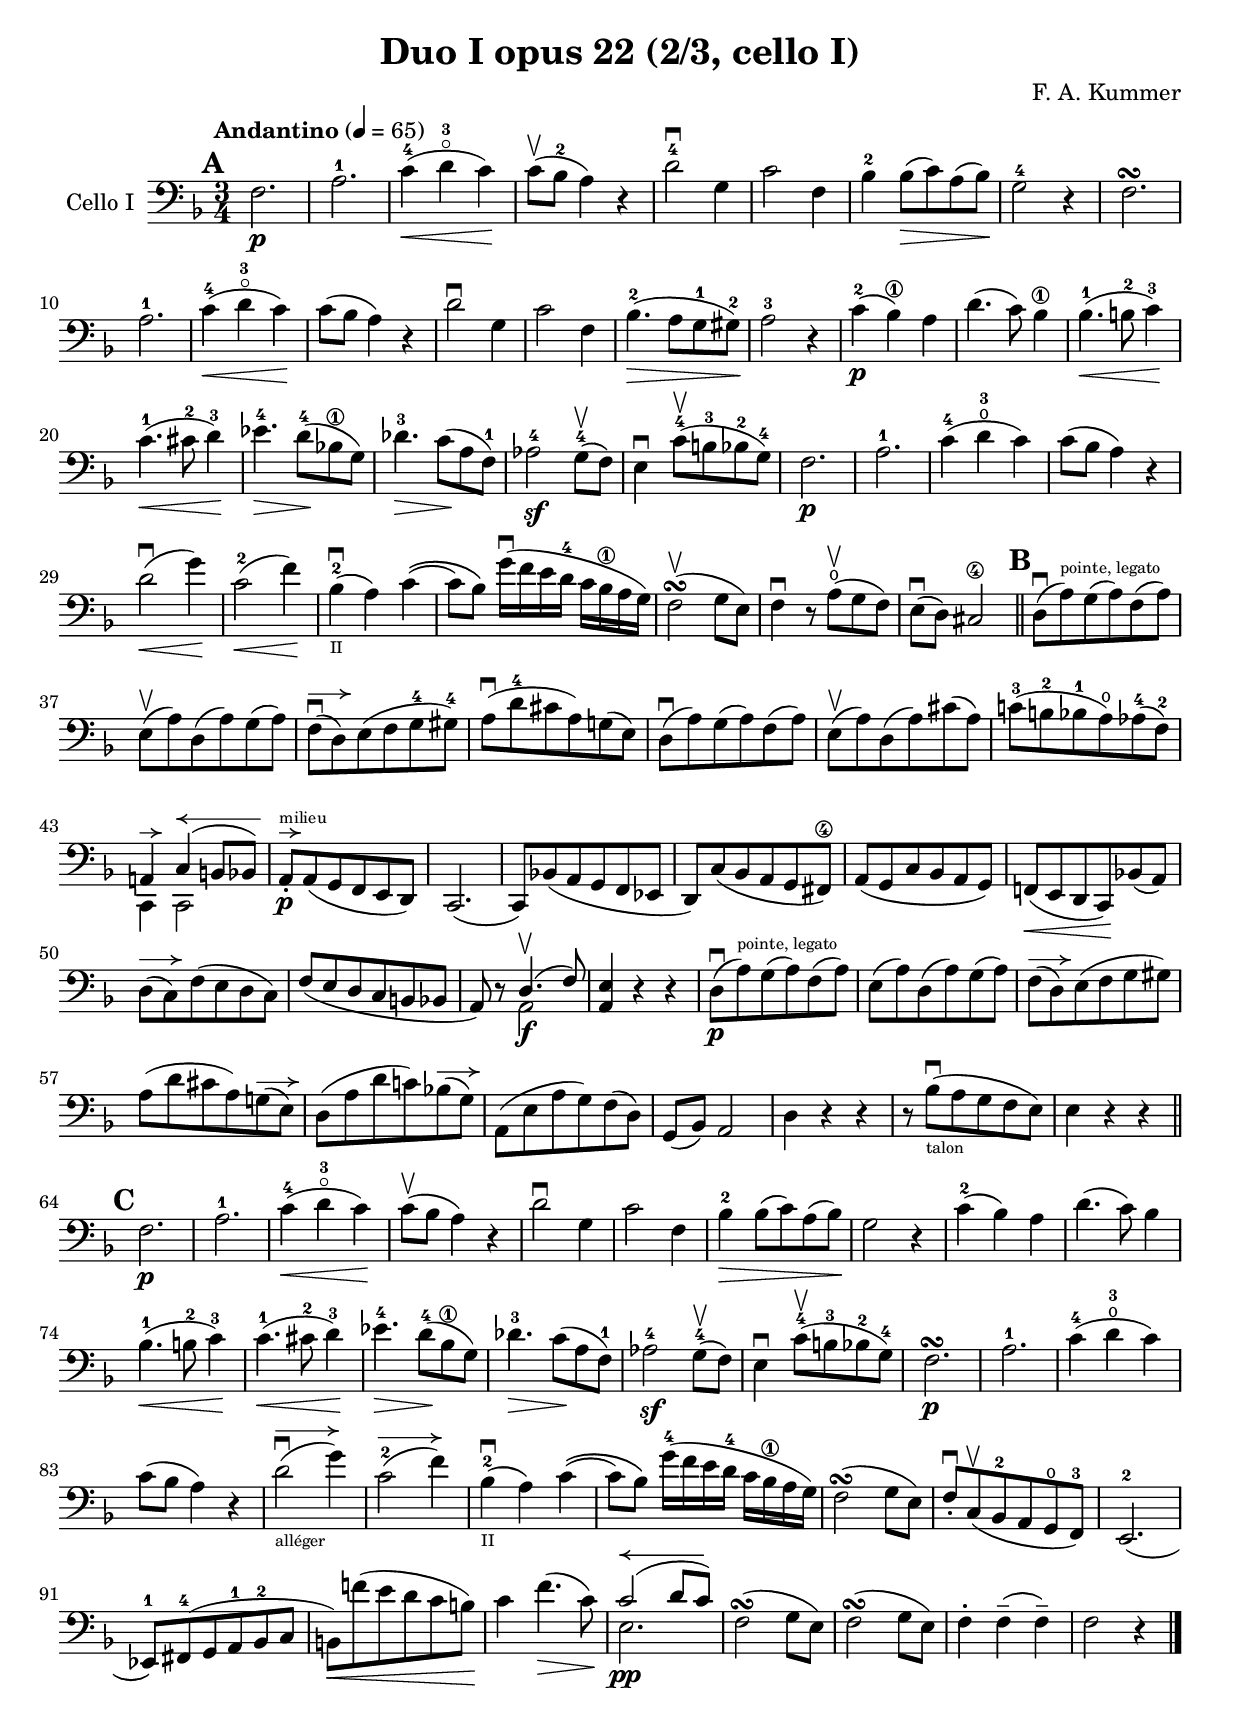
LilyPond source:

#(set-global-staff-size 20)

\version "2.18.2"

\header {
  title    = "Duo I opus 22 (2/3, cello I)"
  composer = "F. A. Kummer"
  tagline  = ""
}

\language "italiano"

\paper {
  page-count = #1
}

allongerTrois = \markup {
  \center-column {
    \combine
    \draw-line #'(-6 . 0)
    \arrow-head #X #RIGHT ##f
  }
}

allongerDeux = \markup {
  \center-column {
    \combine
    \draw-line #'(-4 . 0)
    \arrow-head #X #RIGHT ##f
  }
}

allongerUne = \markup {
  \center-column {
    \combine
    \draw-line #'(-2 . 0)
    \arrow-head #X #RIGHT ##f
  }
}

allongerAppuyer = \markup {
  \center-column {
    \combine
    \override #'(thickness . 3)
    \draw-line #'(-2 . 0)
    \arrow-head #X #RIGHT ##f
%    \hspace #-1
  }
}

retenir = \markup {
  \center-column {
    \concat {
      \arrow-head #X #LEFT ##f
      \hspace #-1
      \draw-line #'(-4 . 0)
    }
  }
}

retenirQuatre = \markup {
  \center-column {
    \concat {
      \arrow-head #X #LEFT ##f
      \hspace #-1
      \draw-line #'(-8 . 0)
    }
  }
}

retenirAppuyer = \markup {
  \center-column {
    \concat {
      \arrow-head #X #LEFT ##f
      \hspace #-1
      \override #'(thickness . 3)
      \draw-line #'(-4 . 0)
    }
  }
}

extup = \markup {
  \center-column {
    \arrow-head #Y #UP ##t
  }
}

extdown = \markup {
  \center-column {
    \arrow-head #Y #DOWN ##t
  }
}

% extover = \markup {
%   \center-column {
%     \beam #0.75 #0 #0.75
%   }
% }

\score {
  \new Staff
  \with {instrumentName = #"Cello I"}
  {
    \override Hairpin.to-barline = ##f
    \tempo "Andantino" 4 = 65
    \time 3/4
    \key fa \major
    \clef bass

    \mark \default
    fa2.\p                                                             % 1
    la2.-1                                                             % 2
    do'4-4\<(re'4-3\flageolet do'4)\!                                  % 3
    do'8\upbow(sib8-2 la4) r4                                          % 4
    re'2-4\downbow sol4                                                % 5
    do'2 fa4                                                           % 6
    sib4-2 sib8\>(do'8) la8(sib8)\!                                    % 7
    sol2-4 r4                                                          % 8
    fa2.\turn                                                          % 9
    la2.-1                                                             % 10
    do'4-4\<(re'4-3\flageolet do'4)\!                                  % 11
    do'8(sib8 la4) r4                                                  % 12
    re'2\downbow sol4                                                  % 13
    do'2 fa4                                                           % 14
    sib4.-2\>(la8 sol8-1 sold8-2)\!                                    % 15
    la2-3 r4                                                           % 16
    do'4-2\p(sib4\1) la4                                               % 17
    re'4.(do'8) sib4\1                                                 % 18
    sib4.-1\<(si8-2 do'4-3)\!                                          % 19
    do'4.-1\<(dod'8-2 re'4-3)\!                                        % 20
    mib'4.-4\> re'8-4\!(sib!8\1 sol8)                                  % 21
    reb'4.-3\> do'8\!(la8 fa8-1)                                       % 22
    lab2-4\sf sol8-4\upbow(fa8)                                        % 23
    mi4\downbow do'8-4\upbow(si8-3 sib8-2 sol8-4)                      % 24
    fa2.\p                                                             % 25
    la2.-1                                                             % 26
    do'4-4(re'4-3\open do'4)                                           % 27
    do'8(sib8 la4) r4                                                  % 28
    re'2\downbow\<(sol'4)\!                                            % 29
    do'2-2\<(fa'4)\!                                                   % 30
    sib4-2_\markup{\teeny II}\downbow(la4) do'4\((                     % 31
    do'8) sib8\) sol'16\downbow(fa'16 mi'16 re'16-4 do'16
    sib16\1 la16 sol16)                                                % 32
    fa2\upbow\turn(sol8 mi8)                                           % 33
    fa4\downbow r8 la8\open\upbow(sol8 fa8)                            % 34
    mi8\downbow(re8) dod2\4                                            % 35
    \bar "||"
    \mark \default
    re8\downbow(la8)^\markup{\teeny "pointe, legato"}
    sol8(la8) fa8(la8)                                                 % 36
    mi8\upbow(la8) re8(la8) sol8(la8)                                  % 37
    fa8\downbow^\allongerDeux(re8) mi8(fa8 sol8-4 sold8-4)             % 38
    la8\downbow(re'8-4 dod'8 la8) sol!8(mi8)                           % 39
    re8\downbow(la8) sol8(la8) fa8(la8)                                % 40
    mi8\upbow(la8) re8(la8) dod'8(la8)                                 % 41
    do'!8-3(si!8-2 sib8-1 la8\open) lab8-4(fa8-2)                      % 42
    <<{la,!4^\allongerUne do4^\retenirQuatre(si,!8 sib,8)} \\
      {do,4 do,2}>>                                                    % 43
    la,8-.\p^\allongerUne^\markup{\teeny "milieu"}
    la,8(sol,8 fa,8 mi,8 re,8)                                         % 44
    do,2.(                                                             % 45
    do,8) sib,!8(la,8 sol,8 fa,8 mib,8                                 % 46
    re,8) do8(sib,8 la,8 sol,8 fad,8\4)                                % 47
    la,8(sol,8 do8 sib,8 la,8 sol,8)                                   % 48
    fa,!8\<(mi,8 re,8 do,8)\! sib,!8(la,8)                             % 49
    re8^\allongerDeux(do8) fa8(mi8 re8 do8)                            % 50
    fa8(mi8 re8 do8 si,8 sib,!8                                        % 51
    la,8) r8 <<{re4.\upbow(fa8)} \\ {la,2\f}>>                         % 52
    <<la,4 mi4>> r4 r4                                                 % 53
    re8\downbow\p(la8)^\markup{\teeny "pointe, legato"}
    sol8(la8) fa8(la8)                                                 % 54
    mi8(la8) re8(la8) sol8(la8)                                        % 55
    fa8^\allongerDeux(re8) mi8(fa8 sol8 sold8)                         % 56
    la8(re'8 dod'8 la8) sol!8^\allongerDeux(mi8)                       % 57
    re8(la8 re'8 do'!8) sib!8^\allongerDeux(sol8)                      % 58
    la,8(mi8 la8 sol8) fa8(re8)                                        % 59
    sol,8(sib,8) la,2                                                  % 60
    re4 r4 r4                                                          % 61
    r8 sib8_\markup{\teeny "talon"}\downbow
    (la8 sol8 fa8 mi8)                                                 % 62
    mi4 r4 r4                                                          % 63
    \bar "||"
    \mark \default
    fa2.\p                                                             % 64
    la2.-1                                                             % 65
    do'4-4\<(re'4-3\flageolet do'4)\!                                  % 66
    do'8\upbow(sib8 la4) r4                                            % 67
    re'2\downbow sol4                                                  % 68
    do'2 fa4                                                           % 69
    sib4-2\> sib8(do'8) la8(sib8)\!                                    % 70
    sol2 r4                                                            % 71
    do'4-2(sib4) la4                                                   % 72
    re'4.(do'8) sib4                                                   % 73
    sib4.-1\<(si8-2 do'4-3)\!                                          % 74
    do'4.-1\<(dod'8-2 re'4-3)\!                                        % 75
    mib'4.-4\> re'8-4\!(sib8 \1 sol8)                                  % 76
    reb'4.-3\> do'8\!(la8 fa8-1)                                       % 77
    lab2-4\sf sol8-4\upbow(fa8)                                        % 78
    mi4\downbow do'8-4\upbow(si!8-3 sib8-2 sol8-4)                     % 79
    fa2.\p\turn                                                        % 80
    la2.-1                                                             % 81
    do'4-4(re'4-3\open do'4)                                           % 82
    do'8(sib8 la4) r4                                                  % 83
    re'2_\markup{\teeny "alléger"}
    \downbow^\allongerTrois(sol'4)                                     % 84
    do'2-2^\allongerTrois(fa'4)                                        % 85
    sib4-2_\markup{\teeny II}\downbow(la4) do'4\((                     % 86
                          do'8) sib8\)
    sol'16-4(fa'16 mi'16 re'16-4 do'16 sib16\1 la16 sol16)             % 87
    fa2\turn(sol8 mi8)                                                 % 88
    fa8-.\downbow do8\upbow(sib,8-2 la,8 sol,8\open fa,8-3)            % 89
    mi,2.-2(                                                           % 90
    mib,8-1) fad,8-4(sol,8 la,8-1 sib,8-2 do8                          % 91
    si,!8)\<fa'!8(mi'8 re'8 do'8 si8)\!                                % 92
    do'4 fa'4.\>(do'8)\!                                               % 93
    <<{do'2^\retenirQuatre(re'8 do'8)}\\{mi2.\pp}>>                    % 94
    fa2\turn(sol8 mi8)                                                 % 95
    fa2\turn(sol8 mi8)                                                 % 96
    fa4-. fa4--(fa4--)                                                 % 97
    fa2 r4                                                             % 98
    \bar "|."
  }
}
